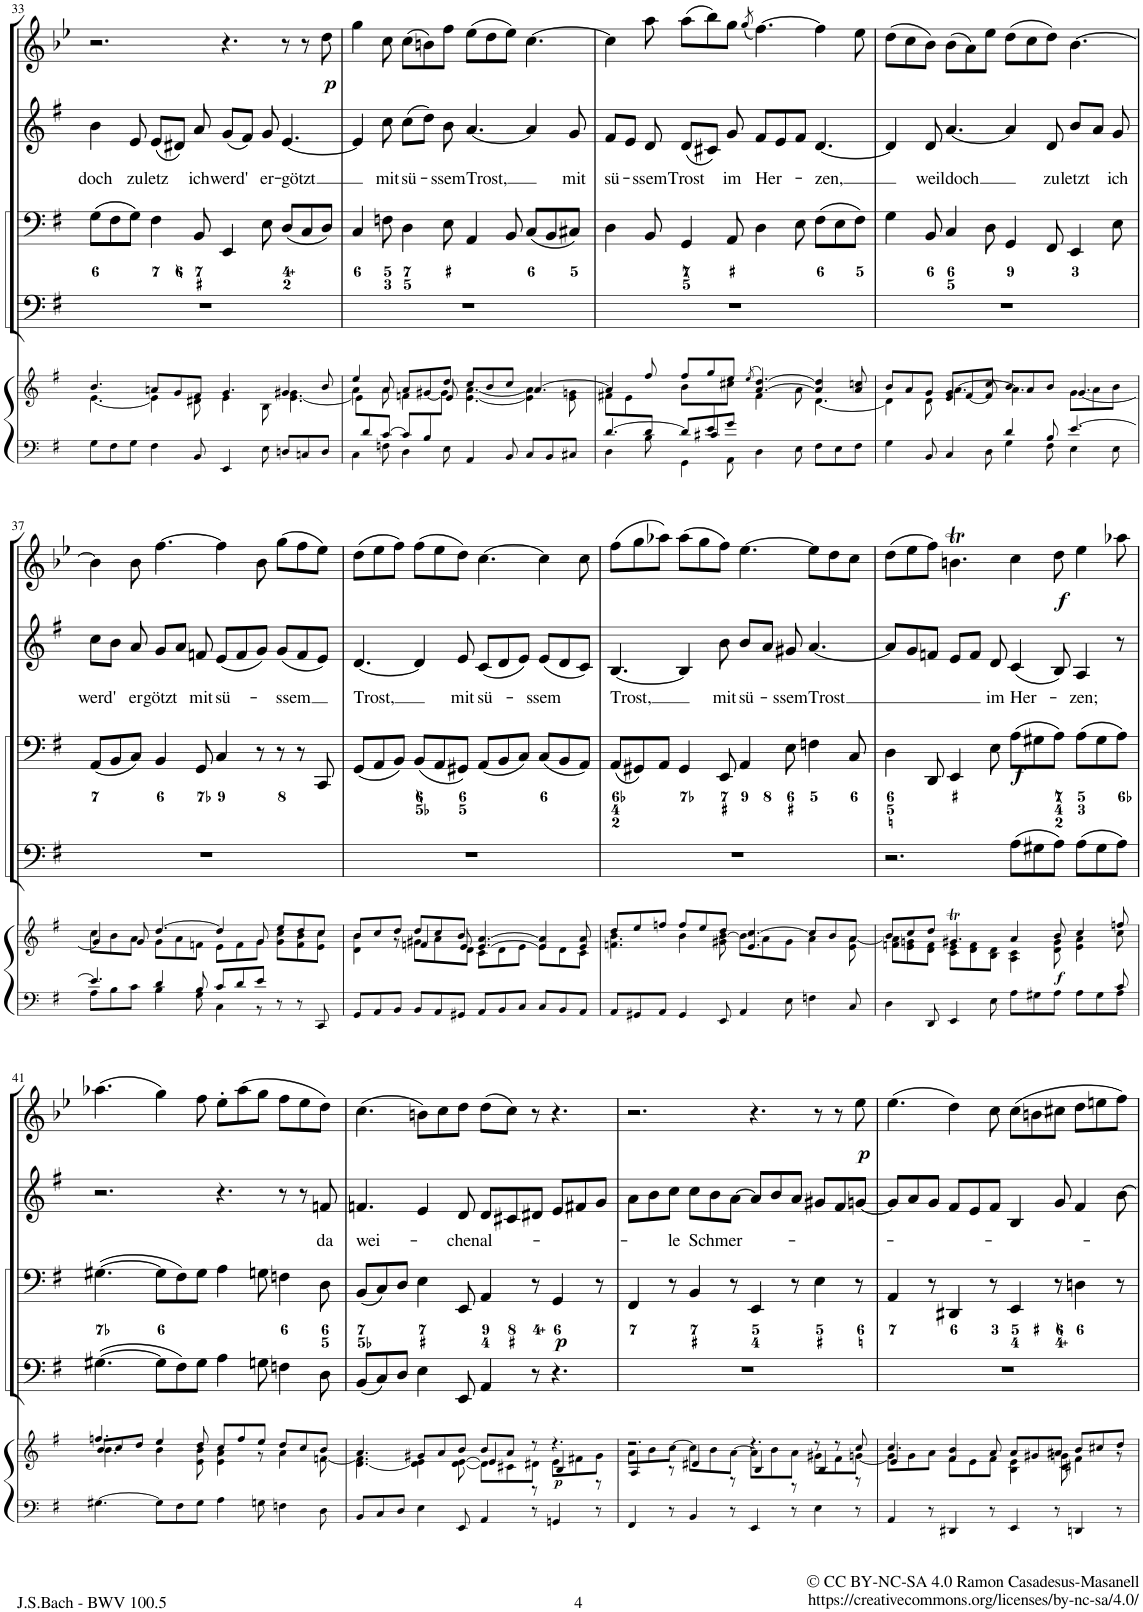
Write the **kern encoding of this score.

**kern	**kern	**kern	**kern	**kern	**text	**kern
*part5	*part5	*part4	*part3	*part2	*part2	*part1
*staff6	*staff5	*staff4	*staff3	*staff2	*staff2	*staff1
*I"Piano reduction	*	*I"Contrabass	*I"Violoncellos	*I"Alto	*	*I"Oboe d'amore
*I'Pno	*	*I'Cb	*	*	*	*I'Ob
!!LO:PB:g=z
*clefF4	*clefG2	*clefF4	*clefF4	*clefG2	*	*clefG2
*	*	*Trd7c12	*	*	*	*Trd2c3
*k[f#]	*k[f#]	*k[f#]	*k[f#]	*k[f#]	*	*k[b-e-]
*M12/8	*M12/8	*M12/8	*M12/8	*M12/8	*	*M12/8
=33	=33	=33	=33	=33	=33	=33
*	*^	*	*	*	*	*
!	!	!	!	!	!	!LO:LY:b	!
8G\L	4.b/	[4.e\	1.r	(8G\L	4b\	doch	2.r
8F#\	.	.	.	8F#\	.	.	.
!	!	!	!	!	!	!LO:LY:b	!
8G\J	.	.	.	8G\J)	8e/	zu-	.
!	!	!	!	!	!	!LO:LY:b	!
4F#\	8an/L	4e\]	.	4F#\	(8e/L	-letz	.
.	8g/	.	.	.	8d#X/J)	.	.
!	!	!	!	!	!	!LO:LY:b	!
8BB/	8f#/J	8d#X\	.	8BB/	8a/	ich	.
!	!	!	!	!	!	!LO:LY:b	!
4EE/	4.g/	4e\	.	4EE/	(8g/L	werd'	4.r
.	.	.	.	.	8f#/J)	.	.
!	!	!	!	!	!	!LO:LY:b	!
8E\	.	8B\	.	8E\	8g/	er-	.
!	!	!	!	!	!	!LO:LY:b	!
8Dn/L	4g#X/	[4.e\ 4.g#\	.	(8D/L	[4.e/	-götzt	8r
8Cn/	.	.	.	8C/	.	.	8r
8D/J	8b/	.	.	8D/J)	.	.	8dd\
=34	=34	=34	=34	=34	=34	=34	=34
*^	*	*^	*	*	*	*	*
8ryy	4C\	4ee/	4a\	8e\L]	1.r	4C/	4e/]	.	4gg\
8d/	.	.	.	2ryy	.	.	.	.	.
!	!	!	!	!	!	!	!	!LO:LY:b	!
[8c/J	8Fn\	8a/	8a\	.	.	8Fn\	8cc\	mit	8cc\
!	!	!	!	!	!	!	!	!LO:LY:b	!
8c/L]	4D\	8a/L	4fn\	.	.	4D\	(8cc\L	sü-	(8cc\L
8B/	.	[<8g#X/	.	.	.	.	8dd\J)	.	8bn\)
!	!	!	!	!	!	!	!	!LO:LY:b	!
2..ryy	8E\	8dd/J	8e/	8g#\J]	.	8E\	8b\	-ssem	8ff\J
!	!	!	!	!	!	!	!	!LO:LY:b	!
.	4AA/	8cc/L	[4.e\ [4.a\	2.ryy	.	4AA/	[4.a/	Trost,	(8ee-\L
.	.	8b/	.	.	.	.	.	.	8dd\
.	8BB/	8cc/J	.	.	.	8BB/	.	.	8ee-\J)
.	8C/L	[4.a/	4e\] 4a\]	.	.	(8C/L	4a/]	.	[4.cc\
.	8BB/	.	.	.	.	8BB/	.	.	.
!	!	!	!	!	!	!	!	!LO:LY:b	!
.	8C#X/J	.	8e\ 8gn\	.	.	8C#X/J)	8g/	mit	.
*	*	*	*v	*v	*	*	*	*	*
=35	=35	=35	=35	=35	=35	=35	=35	=35
*	*^	*	*	*	*	*	*	*
!	!	!	!	!	!	!	!	!LO:LY:b	!
4ryy	[4.d/	4D\	4a/]	8f#X\L	1.r	4D\	8f#/L	sü-	4cc\]
.	.	.	.	8e\	.	.	8e/J	.	.
!	!	!	!	!	!	!	!	!LO:LY:b	!
8d/J	.	8B\	8ff#/	8ryy	.	8BB/	8d/	-ssem	8aa\
!	!	!	!	!	!	!	!	!LO:LY:b	!
8ryy	8d/L]	4GG\	8ff#/L	8b\L	.	4GG/	(8d/L	Trost	(8aa\L
8e/	8c#X/	.	8gg/	8ryy	.	.	8c#X/J)	.	8bb-\)
!	!	!	!	!	!	!	!	!LO:LY:b	!
2..ryy	8g/J	8AA\	8ee/J	8cc#X\J	.	8AA/	8g/	im	8gg\J
.	.	.	(8qee/	.	.	.	.	.	(8qgg/
!	!	!	!	!	!	!	!	!LO:LY:b	!
.	2.ryy	4D\	[4.a/ [4.dd/)	4f#\	.	4D\	8f#/L	Her-	[4.ff\)
.	.	.	.	.	.	.	8e/	.	.
.	.	8E\	.	8a\	.	8E\	8f#/J	.	.
!	!	!	!	!	!	!	!	!LO:LY:b	!
.	.	8F#\L	4a/] 4dd/]	[4.d\	.	(8F#\L	[4.d/	-zen,	4ff\]
.	.	8E\	.	.	.	8E\	.	.	.
.	.	8F#\J	8a/ 8ccn/	.	.	8F#\J)	.	.	8ee-\
*	*v	*v	*	*	*	*	*	*	*
=36	=36	=36	=36	=36	=36	=36	=36	=36
*	*	*	*^	*	*	*	*	*
4.ryy	4G\	8b/L	4d\]	4.ryy	1.r	4G\	4d/]	.	(8dd\L
.	.	8a/	.	.	.	.	.	.	8cc\
!	!	!	!	!	!	!	!	!LO:LY:b	!
.	8BB/	8g/J	8d\	.	.	8BB/	8d/	weil	8b-\J)
!	!	!	!	!	!	!	!	!LO:LY:b	!
4.ryy	4C/	8g/L	[>4.a\	4e/	.	4C/	[4.a/	doch	(8b-\L
.	.	[<8f#/	.	.	.	.	.	.	8a\)
.	8D\	8cc/J	.	8f#/]	.	8D\	.	.	8ee-\J
4d/	4G\	8b/L	4.a\]	2.ryy	.	4GG/	4a/]	.	(8dd\L
.	.	8a/	.	.	.	.	.	.	8cc\
!	!	!	!	!	!	!	!	!LO:LY:b	!
8B/	8F#\	8b/J	.	.	.	8FF#/	8d/	zu-	8dd\J)
!	!	!	!	!	!	!	!	!LO:LY:b	!
[4.e/	4E\	[<4.g/	8g\L	.	.	4EE/	8b/L	-letzt	[4.b-\
.	.	.	8a\	.	.	.	8a/J	.	.
!	!	!	!	!	!	!	!	!LO:LY:b	!
.	8E\	.	8b\J	.	.	8E\	8g/	ich	.
*	*	*	*v	*v	*	*	*	*	*
!!LO:LB:g=z
=37	=37	=37	=37	=37	=37	=37	=37	=37
!	!	!	!	!	!	!	!LO:LY:b	!
4.e/]	8A\L	4g/]	8cc\L	1.r	(8AA/L	8cc\L	werd'	4b-\]
.	8B\	.	8b\	.	8BB/	8b\J	.	.
!	!	!	!	!	!	!	!LO:LY:b	!
.	8c\J	8g/	8a\J	.	8C/J)	8a/	er-	8b-\
!	!	!	!	!	!	!	!LO:LY:b	!
4d/	4B\	[4.dd/	8g\L	.	4BB/	8g/L	-götzt	[4.ff\
.	.	.	8a\	.	.	8a/J	.	.
!	!	!	!	!	!	!	!LO:LY:b	!
8B/	8G\	.	8fn\J	.	8GG/	8fn/	mit	.
!	!	!	!	!	!	!	!LO:LY:b	!
8c/L	4C\	4dd/]	8e\L	.	4C/	(8e/L	sü-	4ff\]
8d/	.	.	8f\	.	.	8f/	.	.
8e/J	8r	8g/	8g\J	.	8r	8g/J)	.	8b-\
!	!	!	!	!	!	!	!LO:LY:b	!
8r	8ryy	8ee/L	8g\ 8cc\L	.	8r	(8g/L	-ssem	(8gg\L
8r	8ryy	8dd/	8f\ 8b\	.	8r	8f/	.	8ff\
8CC/	8ryy	8cc/J	8e\ 8cc\J	.	8CC/	8e/J)	.	8ee-\J)
=38	=38	=38	=38	=38	=38	=38	=38	=38
*	*	*	*^	*	*	*	*	*
!	!	!	!	!	!	!	!	!LO:LY:b	!
*v	*v	*	*	*	*	*	*	*	*
8GG/L	8b/L	4d\ 4b\	4.ryy	1.r	(8GG/L	[4.d/	Trost,	(8dd\L
8AA/	8cc/	.	.	.	8AA/	.	.	8ee-\
8BB/J	8dd/J	8r	.	.	8BB/J)	.	.	8ff\J)
8BB/L	8dd/L	8g#X\L	4fn/	.	(8BB/L	4d/]	.	(8ff\L
8AA/	8cc/	8a\	.	.	8AA/	.	.	8ee-\
!	!	!	!	!	!	!	!LO:LY:b	!
8GG#X/J	8b/J	8d\J	8e/	.	8GG#X/J)	8e/	mit	8dd\J)
!	!	!	!	!	!	!	!LO:LY:b	!
8AA/L	[4.e/ [4.a/	8c\L	2.ryy	.	(8AA/L	(8c/L	sü-	[4.cc\
8BB/	.	8d\	.	.	8BB/	8d/	.	.
8C/J	.	8e\J	.	.	8C/J)	8e/J)	.	.
!	!	!	!	!	!	!	!LO:LY:b	!
8C/L	4e/] 4a/]	8e\L	.	.	(8C/L	(8e/L	-ssem	4cc\]
8BB/	.	8d\	.	.	8BB/	8d/	.	.
8AA/J	8e/ 8a/	8c\J	.	.	8AA/J)	8c/J)	.	8cc\
*	*	*v	*v	*	*	*	*	*
=39	=39	=39	=39	=39	=39	=39	=39
!	!	!	!	!	!	!LO:LY:b	!
8AA/L	8dd/L	4.fn\ 4.b\	1.r	(8AA/L	[4.B/	Trost,	(8ff\L
8GG#X/	8ee/	.	.	8GG#X/)	.	.	8gg\
8AA/J	8ffn/J	.	.	8AA/J	.	.	8aa-X\J)
4GG#/	8ff/L	4b\	.	4GG#/	4B/]	.	(8aa-\L
.	8ee/	.	.	.	.	.	8gg\
!	!	!	!	!	!	!LO:LY:b	!
8EE/	8dd/J	8g#X\ [>8b\	.	8EE/	8b\	mit	8ff\J)
!	!	!	!	!	!	!LO:LY:b	!
4AA/	4.e/ [4.cc/	8b\L]	.	4AA/	8b/L	sü-	[4.ee-\
.	.	8a\	.	.	8a/J	.	.
!	!	!	!	!	!	!LO:LY:b	!
8E\	.	8g#\J	.	8E\	8g#X/	-ssem	.
!	!	!	!	!	!	!LO:LY:b	!
4Fn\	8cc/L]	4a\	.	4Fn\	[4.a/	Trost	8ee-\L]
.	8b/	.	.	.	.	.	8dd\
8C/	8a/J	8e\ [8a\	.	8C/	.	.	8cc\J
=40	=40	=40	=40	=40	=40	=40	=40
*^	*	*	*	*	*	*	*
2.ryy	4D\	8b/L	8fn\ 8a\]L	2.r	4D\	8a/L]	.	(8dd\L
.	.	8cc/	8e\ 8gn\	.	.	8g/	.	8ee-\
.	8DD/	8dd/J	8d\ 8f\J	.	8DD/	8fn/J	.	8ff\J)
.	4EE/	4.g#Xt/	8c\ 8e\L	.	4EE/	8e/L	.	4.bnt\
.	.	.	8d\ 8f\	.	.	8f/J	.	.
!	!	!	!	!	!	!	!LO:LY:b	!
.	8E\	.	8B\ 8d\J	.	8E\	8d/	im	.
!	!	!	!	!	!	!	!LO:LY:b	!
4.ryy	8A\L	4a/	4A\ 4c\	(8A\L	(8A\L	(4c/	Her-	4cc\
.	8G#X\	.	.	8G#X\	8G#X\	.	.	.
.	8A\J	8b/	8d\ 8g#\	8A\J)	8A\J)	8B/)	.	8dd\
!	!	!	!	!	!	!	!LO:LY:b	!
8ryy	8A\L	4cc/	4e\ 4a\	(8A\L	(8A\L	4A/	-zen;	4ee-\
8ryy	8G#\	.	.	8G#\	8G#\	.	.	.
8c/	8A\J	8ffn/	8cc\	8A\J)	8A\J)	8r	.	8aa-X\
*v	*v	*	*	*	*	*	*	*
!!LO:LB:g=z
=41	=41	=41	=41	=41	=41	=41	=41
*	*	*^	*	*	*	*	*
[4.G#X\	4.ffn/	4.b\	8b/L	([4.G#X\	([4.G#X\	2.r	.	(4.aa-X\
.	.	.	8cc/	.	.	.	.	.
.	.	.	8dd/J	.	.	.	.	.
8G#\L]	4ee/	4b\	8ryy	8G#\L]	8G#\L]	.	.	4gg\)
8F#\	.	.	1ryy	8F#\)	8F#\)	.	.	.
8G#\J	8dd/	8e\ 8b\	.	8G#\J	8G#\J	.	.	8ff\
4A\	8cc/L	4e\ 4a\	.	4A\	4A\	4.r	.	8ee-'\L
.	8ff/	.	.	.	.	.	.	(8aa-\
8Gn\	8ee/J	8r	.	8Gn\	8Gn\	.	.	8gg\J
4Fn\	8dd/L	4a\	.	4Fn\	4Fn\	8r	.	8ff\L
.	8cc/	.	.	.	.	8r	.	8ee-\
!	!	!	!	!	!	!	!LO:LY:b	!
8D\	8b/J	[8fn\	.	8D\	8D\	8fn/	da	8dd\J)
=42	=42	=42	=42	=42	=42	=42	=42	=42
!	!	!	!	!	!	!	!LO:LY:b	!
8BB/L	4.a/	[4.d\ 4.f\]	2.ryy	(8BB/L	(8BB/L	4.fn/	wei-	(4.cc\
8C/	.	.	.	8C/)	8C/)	.	.	.
8D/J	.	.	.	8D/J	8D/J	.	.	.
4E\	8g#X/L	4d\] 4e\	.	4E\	4E\	4e/	.	8bn\L)
.	8a/	.	.	.	.	.	.	8cc\
!	!	!	!	!	!	!	!LO:LY:b	!
8EE/	8b/J	[8d\ [>8e\	.	8EE/	8EE/	8d/	-chen	8dd\J
!	!	!	!	!	!	!	!LO:LY:b	!
4AA/	8b/L	8d\L]	4e/]	4AA/	4AA/	8d/L	al-	(8dd\L
.	8a/J	8c#X\	.	.	.	8c#X/	.	8cc\J)
8r	8r	8d#X\J	8r	8r	8r	8d#X/J	.	8r
4GGn/	4.r	8e\L	4B/	4.r	4GG/	8e/L	.	4.r
.	.	8f#X\	.	.	.	8f#X/	.	.
8r	.	8g#\J	8r	.	8r	8g/J	.	.
=43	=43	=43	=43	=43	=43	=43	=43	=43
4FF#/	2.r	8a\L	4A/	1.r	4FF#/	8a\L	.	2.r
.	.	8b\	.	.	.	8b\	.	.
!	!	!	!	!	!	!	!LO:LY:b	!
8r	.	[>8cc\J	8r	.	8r	8cc\J	-le	.
!	!	!	!	!	!	!	!LO:LY:b	!
4BB/	.	8cc\L]	4d#X/	.	4BB/	8cc\L	Schmer-	.
.	.	8b\	.	.	.	8b\	.	.
8r	.	[>8a\J	8r	.	8r	[8a\J	.	.
4EE/	4.r	8a\L]	4B/	.	4EE/	8a/L]	.	4.r
.	.	8b\	.	.	.	8b/	.	.
8r	.	8a\J	8r	.	8r	8a/J	.	.
4E\	8r	8g#X\L	4B/	.	4E\	8g#X/L	.	8r
.	8r	8f#\	.	.	.	8f#/	.	8r
8r	8cc/	[8gn\J	8r	.	8r	[8gn/J	.	8ee-\
=44	=44	=44	=44	=44	=44	=44	=44	=44
4AA/	4.cc/	8g\L]	4e/	1.r	4AA/	8g/L]	.	(4.ee-\
.	.	8g\	.	.	.	8a/	.	.
8r	.	8a\J	4ryy	.	8r	8g/J	.	.
4DD#X/	4f#/ 4b/	8f#\L	.	.	4DD#X/	8f#/L	.	4dd\)
.	.	8e\	1ryy	.	.	8e/	.	.
8r	8a/	8f#\J	.	.	8r	8f#/J	.	8cc\
4EE/	8a/L	4B\ 4e\	.	.	4EE/	4B/	.	(8cc\L
.	8g#X/	.	.	.	.	.	.	8bn\
8r	8a#X/J	8c#X\ 8gn\	.	.	8r	8g/	.	8cc#X\J
4DDn/	8b/L	4f#\	.	.	4Dn\	4f#/	.	8dd\L
.	8cc#X/	.	.	.	.	.	.	8een\
8r	8dd/J	8r	.	.	8r	[8b\	.	8ff\J)
*	*v	*v	*v	*	*	*	*	*
=	=	=	=	=	=	=
*-	*-	*-	*-	*-	*-	*-
